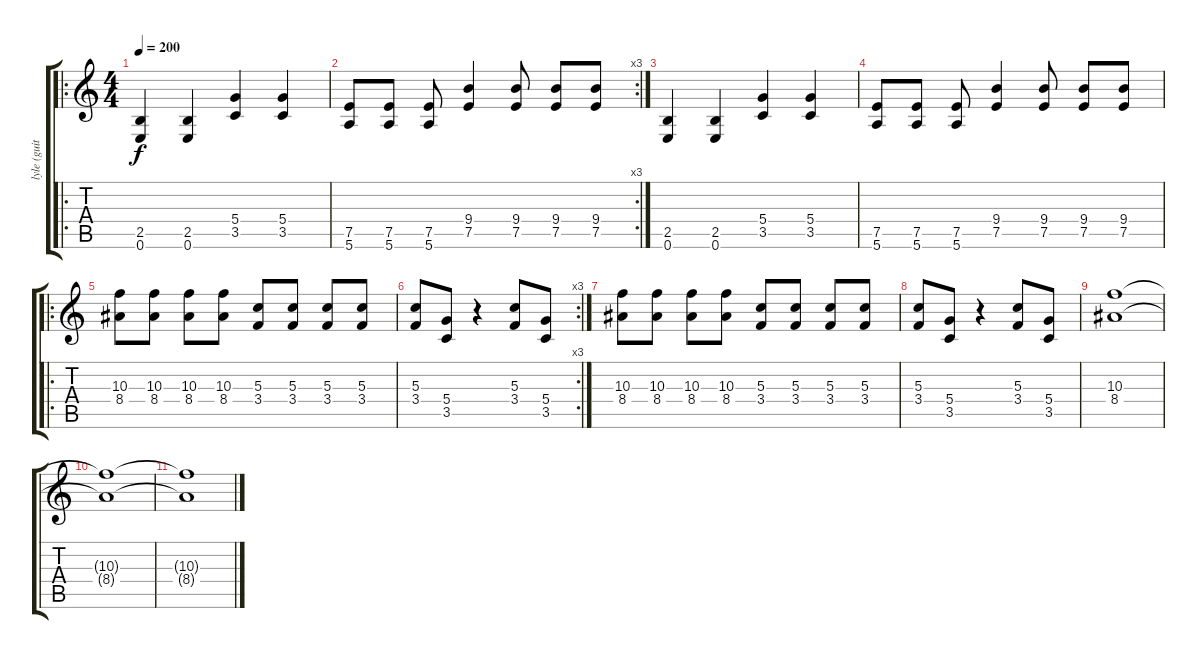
\track ("lyle (guitare)" "lyle (guit") {instrument distortionguitar}
\staff {score tabs}
\tuning (E4 B3 G3 D3 A2 E2) {hide}
\ro
\ts (4 4)
\tempo 200
\clef g2
\ks c
(2.5 0.6).4{dy f} (2.5 0.6).4 (5.4 3.5).4 (5.4 3.5).4 |
\rc 3
(7.5 5.6).8 (7.5 5.6).8 (7.5 5.6).8 (9.4 7.5).4 (9.4 7.5).8 (9.4 7.5).8 (9.4 7.5).8 |
(2.5 0.6).4 (2.5 0.6).4 (5.4 3.5).4 (5.4 3.5).4 |
(7.5 5.6).8 (7.5 5.6).8 (7.5 5.6).8 (9.4 7.5).4 (9.4 7.5).8 (9.4 7.5).8 (9.4 7.5).8 |
\ro
(10.3 8.4).8 (10.3 8.4).8 (10.3 8.4).8 (10.3 8.4).8 (5.3 3.4).8 (5.3 3.4).8 (5.3 3.4).8 (5.3 3.4).8 |
\rc 3
(5.3 3.4).8 (5.4 3.5).8 r.4 (5.3 3.4).8 (5.4 3.5).8 |
(10.3 8.4).8 (10.3 8.4).8 (10.3 8.4).8 (10.3 8.4).8 (5.3 3.4).8 (5.3 3.4).8 (5.3 3.4).8 (5.3 3.4).8 |
(5.3 3.4).8 (5.4 3.5).8 r.4 (5.3 3.4).8 (5.4 3.5).8 |
(10.3 8.4).1 |
(10.3{t} 8.4{t}).1 |
(10.3{t} 8.4{t}).1
